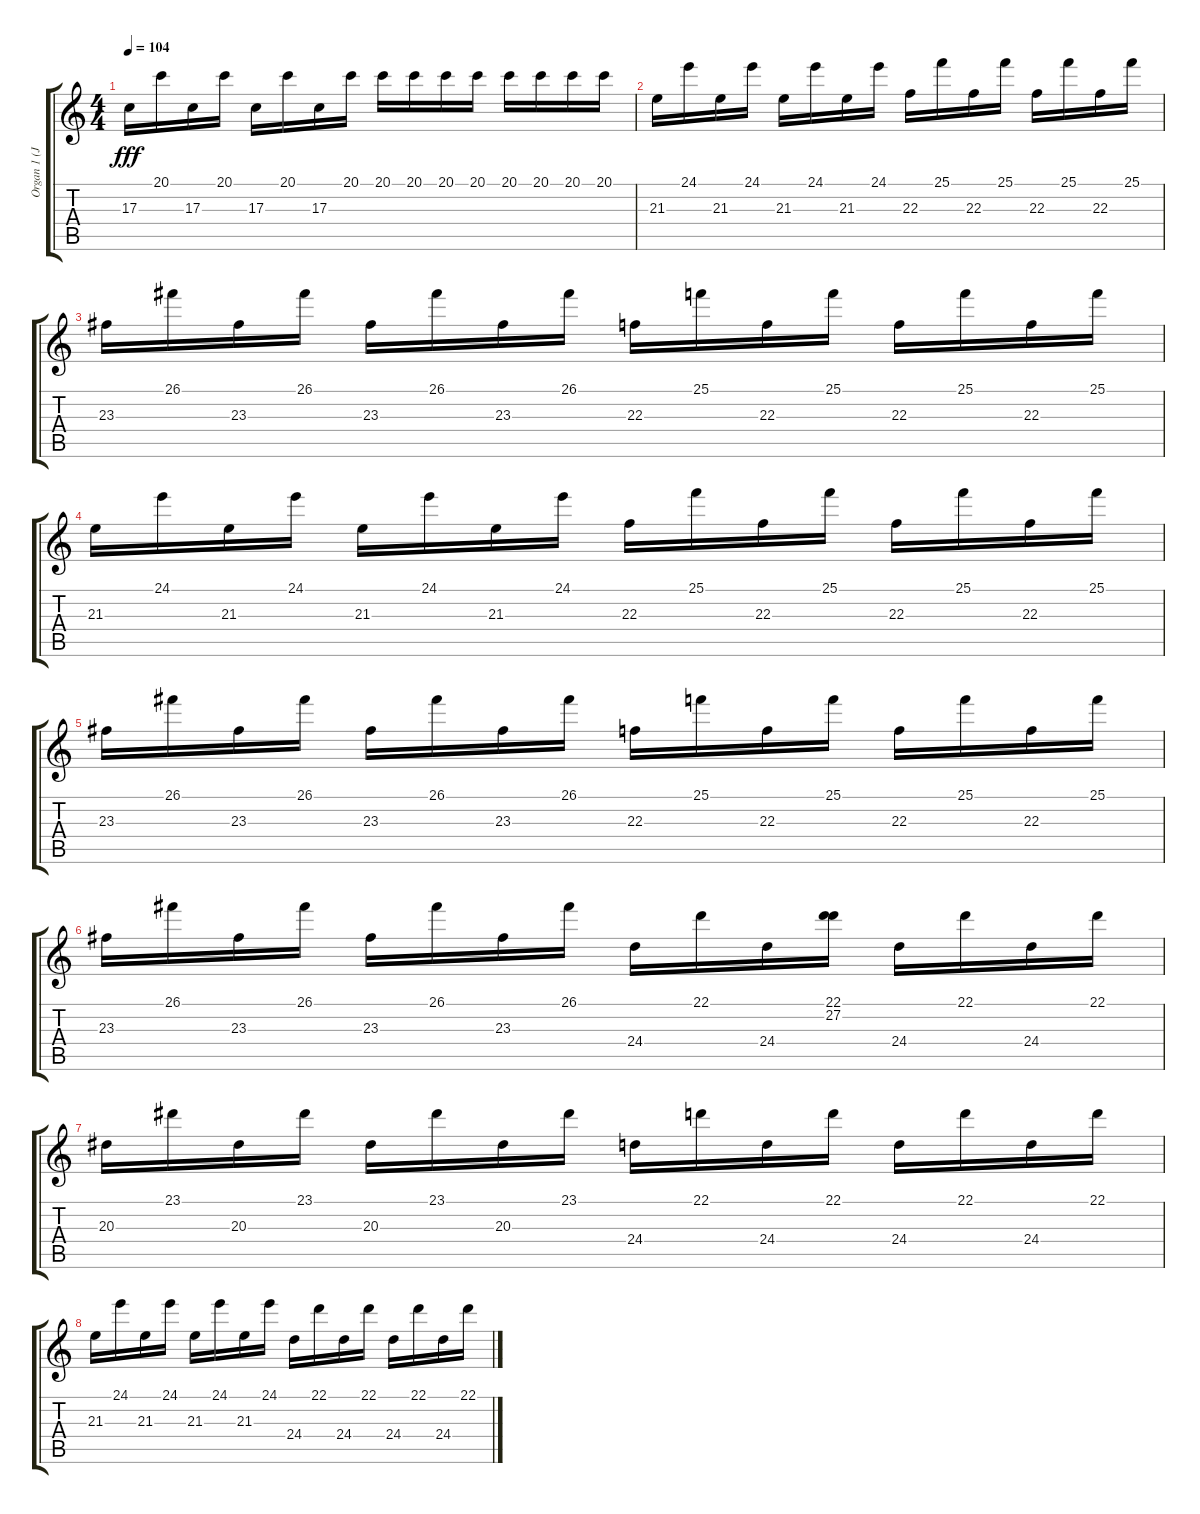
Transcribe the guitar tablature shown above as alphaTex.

\track ("Organ 1 (John Linnell)" "Organ 1 (J") {instrument drawbarorgan}
\staff {score tabs}
\tuning (E4 B3 G3 D3 A2 E2) {hide}
\ts (4 4)
\tempo 104
\clef g2
\ks c
17.3.16{dy fff} 20.1.16 17.3.16 20.1.16 17.3.16 20.1.16 17.3.16 20.1.16 20.1.16 20.1.16 20.1.16 20.1.16 20.1.16 20.1.16 20.1.16 20.1.16 |
21.3.16 24.1.16 21.3.16 24.1.16 21.3.16 24.1.16 21.3.16 24.1.16 22.3.16 25.1.16 22.3.16 25.1.16 22.3.16 25.1.16 22.3.16 25.1.16 |
23.3.16 26.1.16 23.3.16 26.1.16 23.3.16 26.1.16 23.3.16 26.1.16 22.3.16 25.1.16 22.3.16 25.1.16 22.3.16 25.1.16 22.3.16 25.1.16 |
21.3.16 24.1.16 21.3.16 24.1.16 21.3.16 24.1.16 21.3.16 24.1.16 22.3.16 25.1.16 22.3.16 25.1.16 22.3.16 25.1.16 22.3.16 25.1.16 |
23.3.16 26.1.16 23.3.16 26.1.16 23.3.16 26.1.16 23.3.16 26.1.16 22.3.16 25.1.16 22.3.16 25.1.16 22.3.16 25.1.16 22.3.16 25.1.16 |
23.3.16 26.1.16 23.3.16 26.1.16 23.3.16 26.1.16 23.3.16 26.1.16 24.4.16 22.1.16 24.4.16 (22.1 27.2).16 24.4.16 22.1.16 24.4.16 22.1.16 |
20.3.16 23.1.16 20.3.16 23.1.16 20.3.16 23.1.16 20.3.16 23.1.16 24.4.16 22.1.16 24.4.16 22.1.16 24.4.16 22.1.16 24.4.16 22.1.16 |
21.3.16 24.1.16 21.3.16 24.1.16 21.3.16 24.1.16 21.3.16 24.1.16 24.4.16 22.1.16 24.4.16 22.1.16 24.4.16 22.1.16 24.4.16 22.1.16
